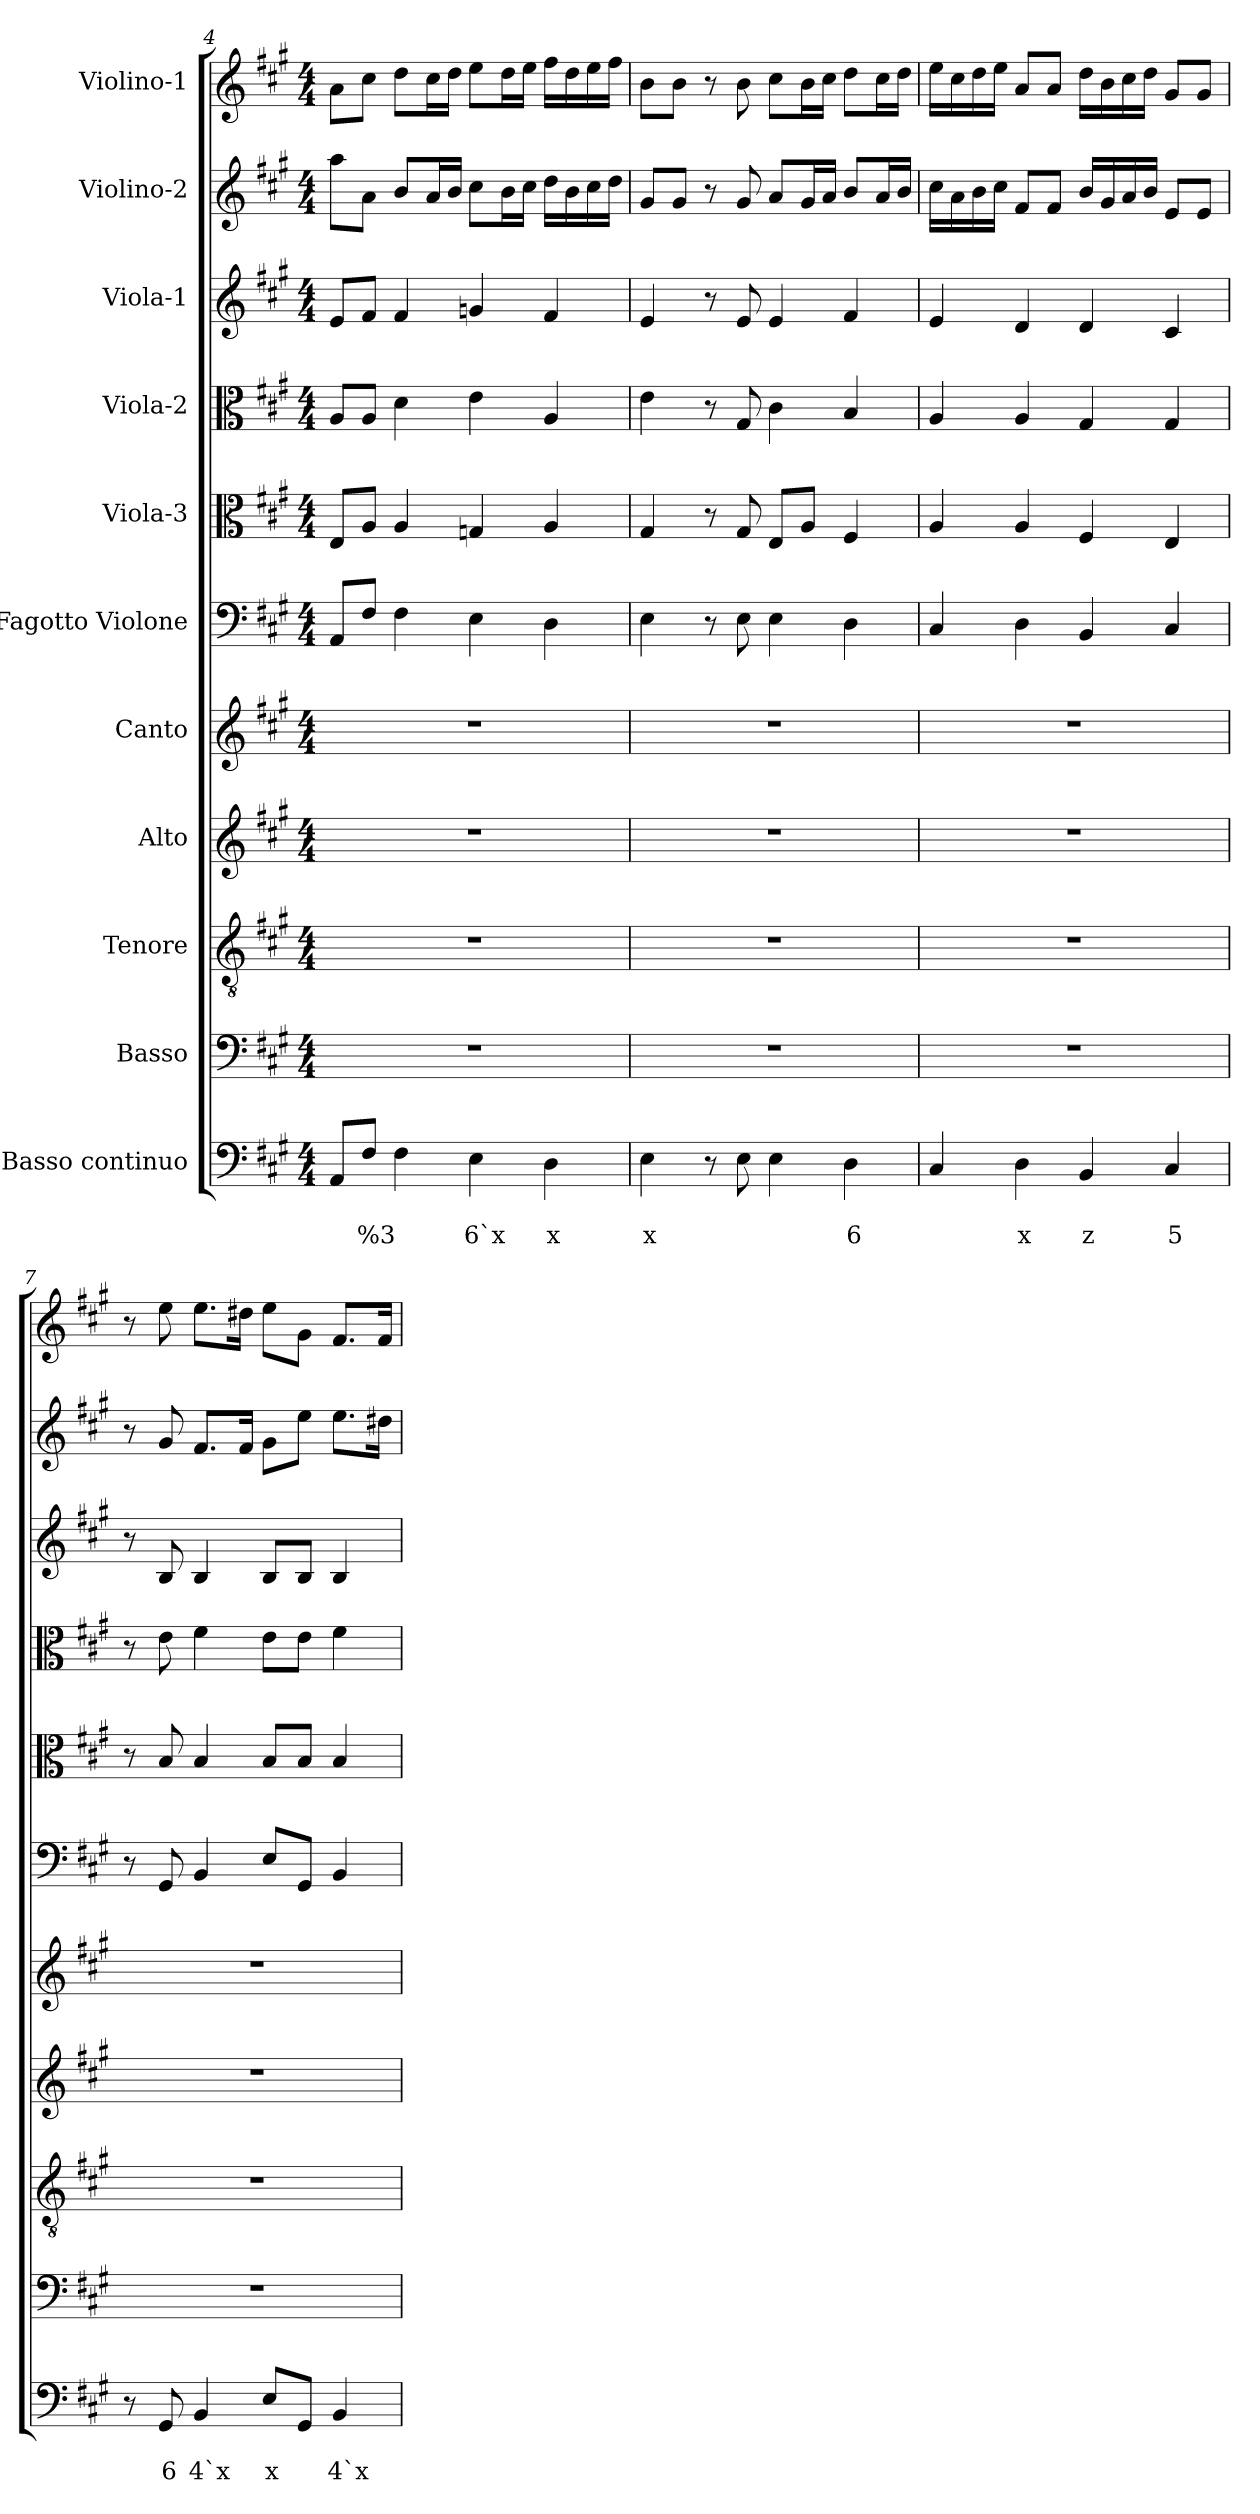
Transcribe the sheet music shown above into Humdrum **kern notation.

**kern	**text	**text	**kern	**kern	**kern	**kern	**kern	**kern	**kern	**kern	**kern	**kern
*part11	*part11	*part11	*part10	*part9	*part8	*part7	*part6	*part5	*part4	*part3	*part2	*part1
*staff11	*staff11	*staff11	*staff10	*staff9	*staff8	*staff7	*staff6	*staff5	*staff4	*staff3	*staff2	*staff1
*I"Basso continuo	*	*	*I"Basso	*I"Tenore	*I"Alto	*I"Canto	*I"Fagotto Violone	*I"Viola-3	*I"Viola-2	*I"Viola-1	*I"Violino-2	*I"Violino-1
*clefF4	*	*	*clefF4	*clefGv2	*clefG2	*clefG2	*clefF4	*clefC3	*clefC3	*clefG2	*clefG2	*clefG2
*k[f#c#g#]	*	*	*k[f#c#g#]	*k[f#c#g#]	*k[f#c#g#]	*k[f#c#g#]	*k[f#c#g#]	*k[f#c#g#]	*k[f#c#g#]	*k[f#c#g#]	*k[f#c#g#]	*k[f#c#g#]
*A:	*	*	*A:	*A:	*A:	*A:	*A:	*A:	*A:	*A:	*A:	*A:
*M4/4	*	*	*M4/4	*M4/4	*M4/4	*M4/4	*M4/4	*M4/4	*M4/4	*M4/4	*M4/4	*M4/4
=4	=4	=4	=4	=4	=4	=4	=4	=4	=4	=4	=4	=4
8AA/L	.	.	1r	1r	1r	1r	8AA/L	8E/L	8A/L	8e/L	8aa\L	8a\L
!	!	!LO:LY:b	!	!	!	!	!	!	!	!	!	!
8F#/J	.	%3	.	.	.	.	8F#/J	8A/J	8A/J	8f#/J	8a\J	8cc#\J
4F#\	.	.	.	.	.	.	4F#\	4A/	4d\	4f#/	8b/L	8dd\L
.	.	.	.	.	.	.	.	.	.	.	16a/L	16cc#\L
.	.	.	.	.	.	.	.	.	.	.	16b/JJ	16dd\JJ
!	!	!LO:LY:b	!	!	!	!	!	!	!	!	!	!
4E\	.	6`x	.	.	.	.	4E\	4Gn/	4e\	4gn/	8cc#\L	8ee\L
.	.	.	.	.	.	.	.	.	.	.	16b\L	16dd\L
.	.	.	.	.	.	.	.	.	.	.	16cc#\JJ	16ee\JJ
!	!	!LO:LY:b	!	!	!	!	!	!	!	!	!	!
4D\	.	x	.	.	.	.	4D\	4A/	4A/	4f#/	16dd\LL	16ff#\LL
.	.	.	.	.	.	.	.	.	.	.	16b\	16dd\
.	.	.	.	.	.	.	.	.	.	.	16cc#\	16ee\
.	.	.	.	.	.	.	.	.	.	.	16dd\JJ	16ff#\JJ
=5	=5	=5	=5	=5	=5	=5	=5	=5	=5	=5	=5	=5
!	!	!LO:LY:b	!	!	!	!	!	!	!	!	!	!
4E\	.	x	1r	1r	1r	1r	4E\	4G#/	4e\	4e/	8g#/L	8b\L
.	.	.	.	.	.	.	.	.	.	.	8g#/J	8b\J
8r	.	.	.	.	.	.	8r	8r	8r	8r	8r	8r
8E\	.	.	.	.	.	.	8E\	8G#/	8G#/	8e/	8g#/	8b\
4E\	.	.	.	.	.	.	4E\	8E/L	4c#\	4e/	8a/L	8cc#\L
.	.	.	.	.	.	.	.	8A/J	.	.	16g#/L	16b\L
.	.	.	.	.	.	.	.	.	.	.	16a/JJ	16cc#\JJ
!	!	!LO:LY:b	!	!	!	!	!	!	!	!	!	!
4D\	.	6	.	.	.	.	4D\	4F#/	4B/	4f#/	8b/L	8dd\L
.	.	.	.	.	.	.	.	.	.	.	16a/L	16cc#\L
.	.	.	.	.	.	.	.	.	.	.	16b/JJ	16dd\JJ
!!LO:PB:g=z
=6	=6	=6	=6	=6	=6	=6	=6	=6	=6	=6	=6	=6
4C#/	.	.	1r	1r	1r	1r	4C#/	4A/	4A/	4e/	16cc#\LL	16ee\LL
.	.	.	.	.	.	.	.	.	.	.	16a\	16cc#\
.	.	.	.	.	.	.	.	.	.	.	16b\	16dd\
.	.	.	.	.	.	.	.	.	.	.	16cc#\JJ	16ee\JJ
!	!	!LO:LY:b	!	!	!	!	!	!	!	!	!	!
4D\	.	x	.	.	.	.	4D\	4A/	4A/	4d/	8f#/L	8a/L
.	.	.	.	.	.	.	.	.	.	.	8f#/J	8a/J
!	!	!LO:LY:b	!	!	!	!	!	!	!	!	!	!
4BB/	.	z	.	.	.	.	4BB/	4F#/	4G#/	4d/	16b/LL	16dd\LL
.	.	.	.	.	.	.	.	.	.	.	16g#/	16b\
.	.	.	.	.	.	.	.	.	.	.	16a/	16cc#\
.	.	.	.	.	.	.	.	.	.	.	16b/JJ	16dd\JJ
!	!	!LO:LY:b	!	!	!	!	!	!	!	!	!	!
4C#/	.	5	.	.	.	.	4C#/	4E/	4G#/	4c#/	8e/L	8g#/L
.	.	.	.	.	.	.	.	.	.	.	8e/J	8g#/J
=7	=7	=7	=7	=7	=7	=7	=7	=7	=7	=7	=7	=7
8r	.	.	1r	1r	1r	1r	8r	8r	8r	8r	8r	8r
!	!	!LO:LY:b	!	!	!	!	!	!	!	!	!	!
8GG#/	.	6	.	.	.	.	8GG#/	8B/	8e\	8B/	8g#/	8ee\
!	!	!LO:LY:b	!	!	!	!	!	!	!	!	!	!
4BB/	.	4`x	.	.	.	.	4BB/	4B/	4f#\	4B/	8.f#/L	8.ee\L
.	.	.	.	.	.	.	.	.	.	.	16f#/Jk	16dd#X\Jk
!	!	!LO:LY:b	!	!	!	!	!	!	!	!	!	!
8E/L	.	x	.	.	.	.	8E/L	8B/L	8e\L	8B/L	8g#\L	8ee\L
8GG#/J	.	.	.	.	.	.	8GG#/J	8B/J	8e\J	8B/J	8ee\J	8g#\J
!	!	!LO:LY:b	!	!	!	!	!	!	!	!	!	!
4BB/	.	4`x	.	.	.	.	4BB/	4B/	4f#\	4B/	8.ee\L	8.f#/L
.	.	.	.	.	.	.	.	.	.	.	16dd#X\Jk	16f#/Jk
=	=	=	=	=	=	=	=	=	=	=	=	=
*-	*-	*-	*-	*-	*-	*-	*-	*-	*-	*-	*-	*-
